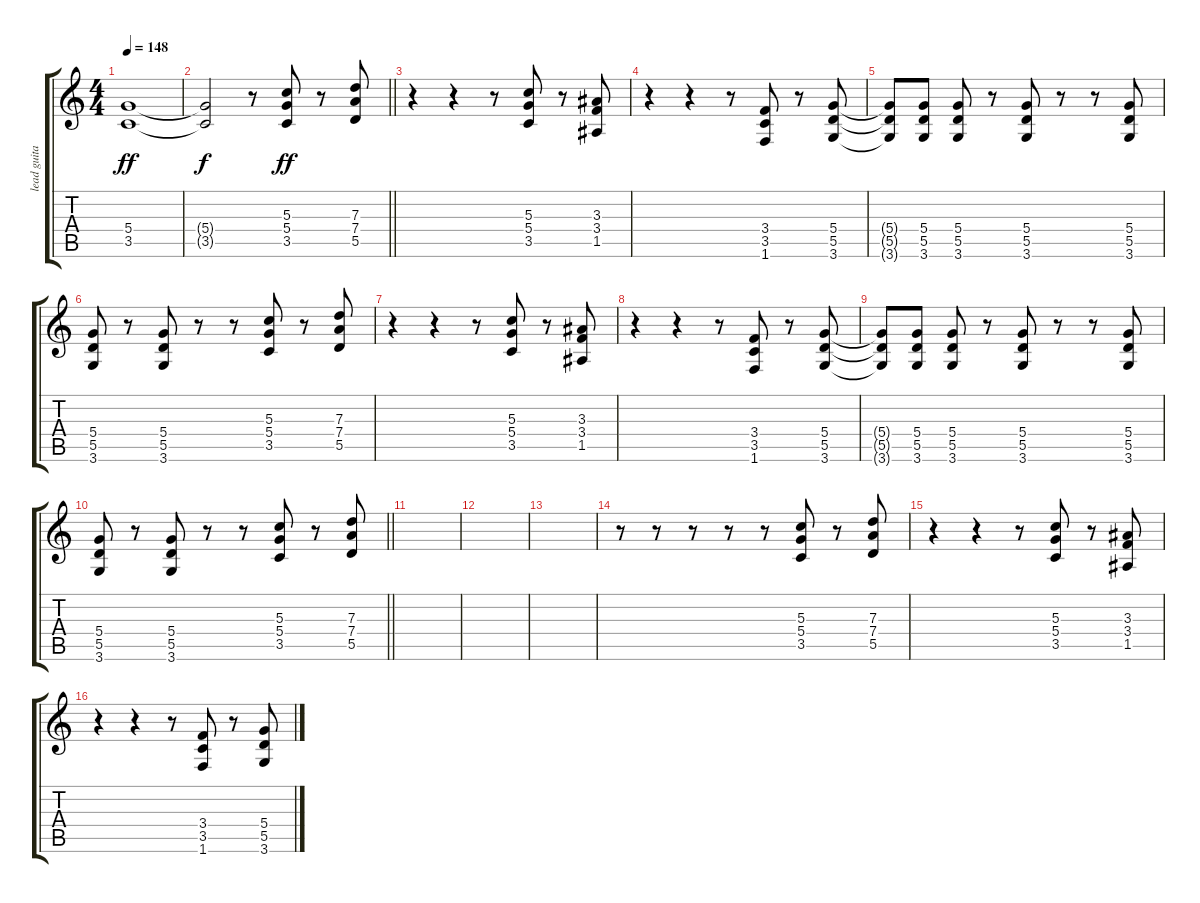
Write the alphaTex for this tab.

\track ("lead guitar" "lead guita") {instrument distortionguitar}
\staff {score tabs}
\tuning (E4 B3 G3 D3 A2 E2) {hide}
\ts (4 4)
\tempo 148
\clef g2
\ks c
(5.4 3.5).1{dy ff} |
\barLineRight lightlight
(5.4{t} 3.5{t}).2{dy f} r.8 (5.3 5.4 3.5).8{dy ff} r.8 (7.3 7.4 5.5).8 |
\section ("" "")
r.4 r.4 r.8 (5.3 5.4 3.5).8 r.8 (3.3 3.4 1.5).8 |
r.4 r.4 r.8 (3.4 3.5 1.6).8 r.8 (5.4 5.5 3.6).8 |
(5.4{t} 5.5{t} 3.6{t}).8 (5.4 5.5 3.6).8 (5.4 5.5 3.6).8 r.8 (5.4 5.5 3.6).8 r.8 r.8 (5.4 5.5 3.6).8 |
(5.4 5.5 3.6).8 r.8 (5.4 5.5 3.6).8 r.8 r.8 (5.3 5.4 3.5).8 r.8 (7.3 7.4 5.5).8 |
r.4 r.4 r.8 (5.3 5.4 3.5).8 r.8 (3.3 3.4 1.5).8 |
r.4 r.4 r.8 (3.4 3.5 1.6).8 r.8 (5.4 5.5 3.6).8 |
(5.4{t} 5.5{t} 3.6{t}).8 (5.4 5.5 3.6).8 (5.4 5.5 3.6).8 r.8 (5.4 5.5 3.6).8 r.8 r.8 (5.4 5.5 3.6).8 |
\barLineRight lightlight
(5.4 5.5 3.6).8 r.8 (5.4 5.5 3.6).8 r.8 r.8 (5.3 5.4 3.5).8 r.8 (7.3 7.4 5.5).8 |
\section ("" "")
|
|
|
r.8 r.8 r.8 r.8 r.8 (5.3 5.4 3.5).8 r.8 (7.3 7.4 5.5).8 |
r.4 r.4 r.8 (5.3 5.4 3.5).8 r.8 (3.3 3.4 1.5).8 |
r.4 r.4 r.8 (3.4 3.5 1.6).8 r.8 (5.4 5.5 3.6).8
